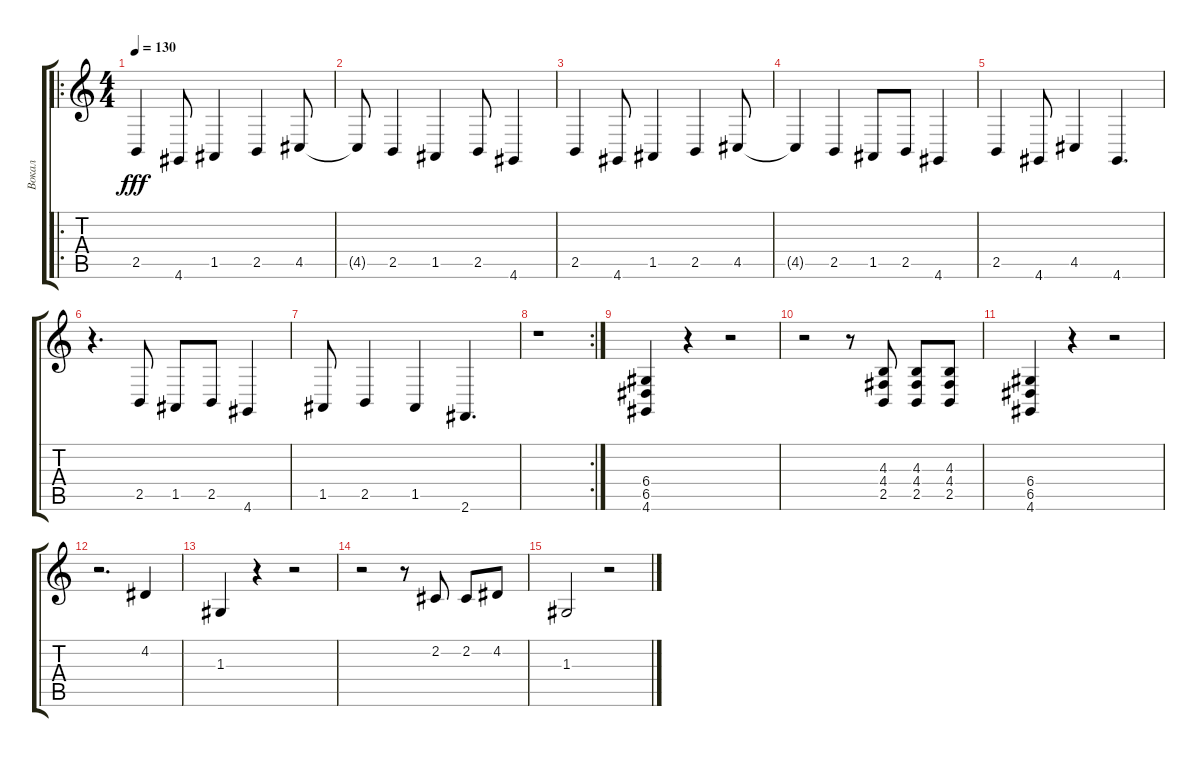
\track ("Вокал" "Вокал") {instrument trumpet}
\staff {score tabs}
\tuning (E4 B3 G3 D3 A2 E2) {hide}
\ro
\ts (4 4)
\tempo 130
\clef g2
\ks c
2.5.4{dy fff} 4.6.8 1.5.4 2.5.4 4.5.8 |
4.5{t}.8 2.5.4 1.5.4 2.5.8 4.6.4 |
2.5.4 4.6.8 1.5.4 2.5.4 4.5.8 |
4.5{t}.4 2.5.4 1.5.8 2.5.8 4.6.4 |
2.5.4 4.6.8 4.5.4 4.6.4{d} |
r.4{d} 2.5.8 1.5.8 2.5.8 4.6.4 |
1.5.8 2.5.4 1.5.4 2.6.4{d} |
\rc 2
r.1 |
(6.4 6.5 4.6).4 r.4 r.2 |
r.2 r.8 (4.3 4.4 2.5).8 (4.3 4.4 2.5).8 (4.3 4.4 2.5).8 |
(6.4 6.5 4.6).4 r.4 r.2 |
r.2{d} 4.2.4 |
1.3.4 r.4 r.2 |
r.2 r.8 2.2.8 2.2.8 4.2.8 |
1.3.2 r.2
